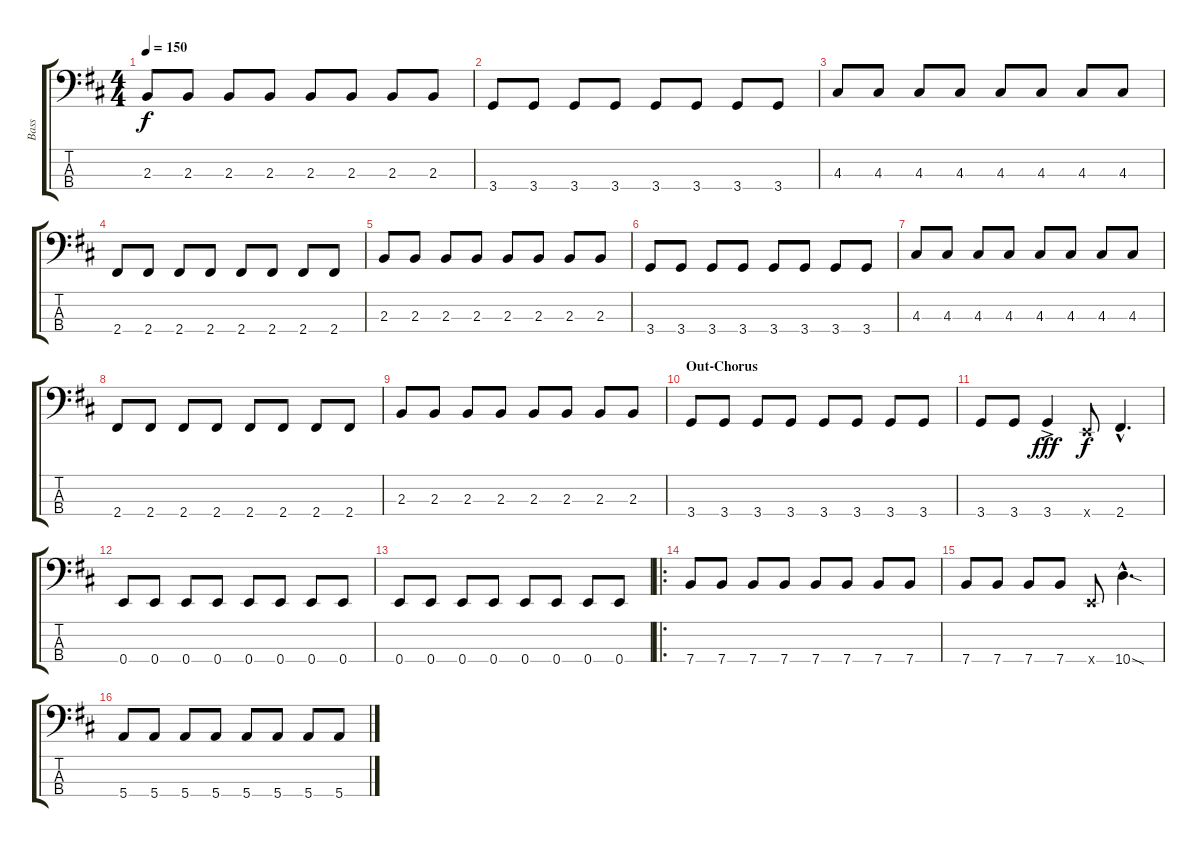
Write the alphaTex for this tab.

\track ("Bass" "Bass") {instrument electricbasspick}
\staff {score tabs}
\tuning (G2 D2 A1 E1) {hide}
\ts (4 4)
\tempo 150
\clef f4
\ks d
2.3.8{dy f} 2.3.8 2.3.8 2.3.8 2.3.8 2.3.8 2.3.8 2.3.8 |
3.4.8 3.4.8 3.4.8 3.4.8 3.4.8 3.4.8 3.4.8 3.4.8 |
4.3.8 4.3.8 4.3.8 4.3.8 4.3.8 4.3.8 4.3.8 4.3.8 |
2.4.8 2.4.8 2.4.8 2.4.8 2.4.8 2.4.8 2.4.8 2.4.8 |
2.3.8 2.3.8 2.3.8 2.3.8 2.3.8 2.3.8 2.3.8 2.3.8 |
3.4.8 3.4.8 3.4.8 3.4.8 3.4.8 3.4.8 3.4.8 3.4.8 |
4.3.8 4.3.8 4.3.8 4.3.8 4.3.8 4.3.8 4.3.8 4.3.8 |
2.4.8 2.4.8 2.4.8 2.4.8 2.4.8 2.4.8 2.4.8 2.4.8 |
2.3.8 2.3.8 2.3.8 2.3.8 2.3.8 2.3.8 2.3.8 2.3.8 |
\section ("" "Out-Chorus")
3.4.8 3.4.8 3.4.8 3.4.8 3.4.8 3.4.8 3.4.8 3.4.8 |
3.4.8 3.4.8 3.4{ac}.4{dy fff} 0.4{x}.8{dy f} 2.4{hac}.4{d} |
0.4.8 0.4.8 0.4.8 0.4.8 0.4.8 0.4.8 0.4.8 0.4.8 |
0.4.8 0.4.8 0.4.8 0.4.8 0.4.8 0.4.8 0.4.8 0.4.8 |
\ro
7.4.8 7.4.8 7.4.8 7.4.8 7.4.8 7.4.8 7.4.8 7.4.8 |
7.4.8 7.4.8 7.4.8 7.4.8 0.4{x}.8 10.4{sod hac}.4{d} |
5.4.8 5.4.8 5.4.8 5.4.8 5.4.8 5.4.8 5.4.8 5.4.8
